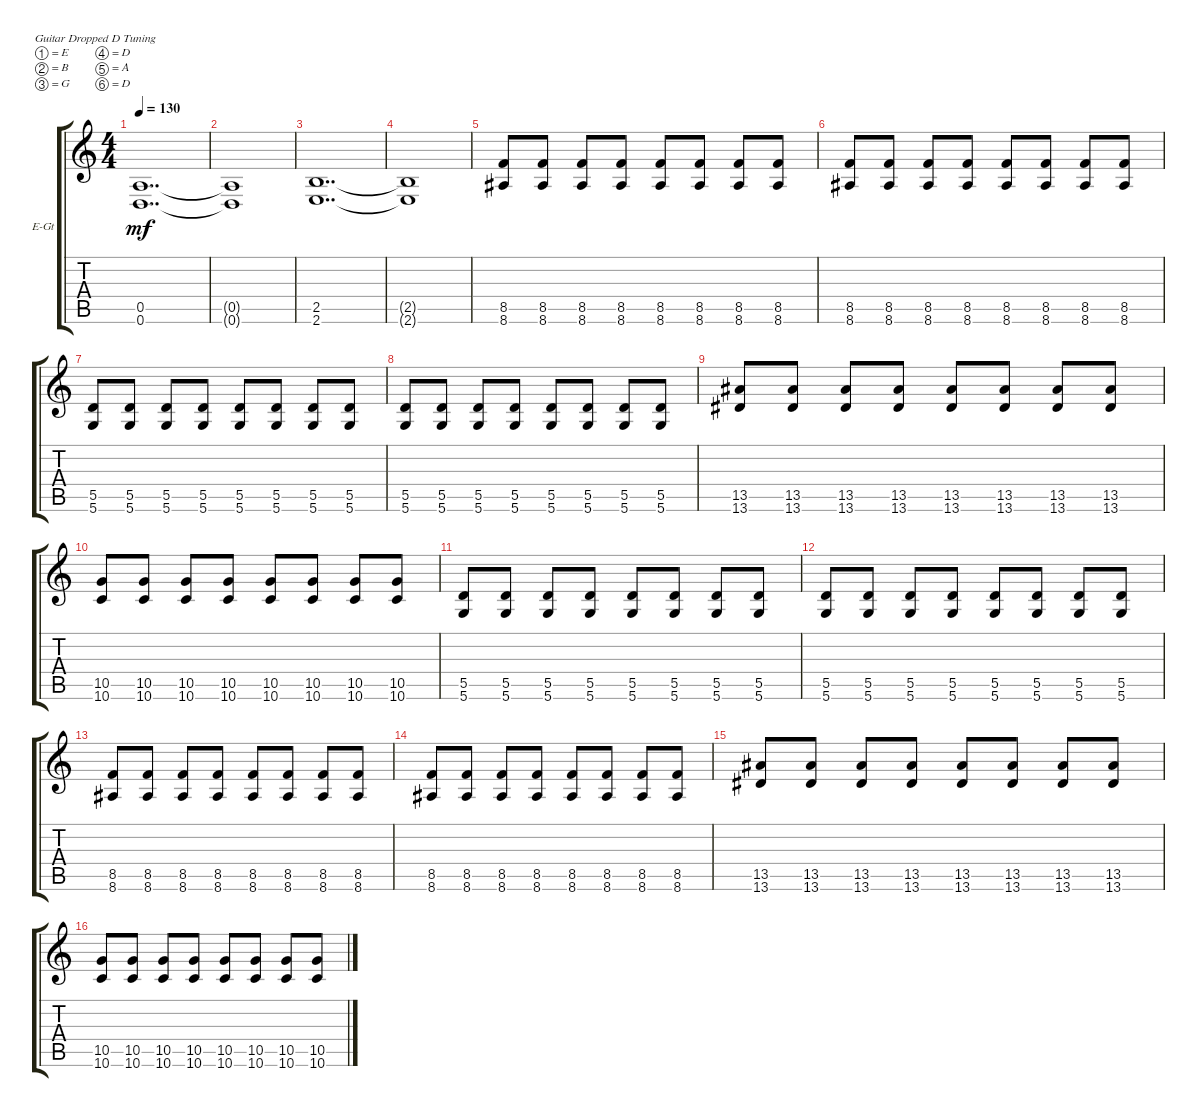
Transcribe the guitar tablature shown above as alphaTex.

\defaultSystemsLayout 4
\bracketExtendMode groupsimilarinstruments
\firstSystemTrackNameOrientation horizontal
\otherSystemsTrackNameOrientation horizontal
\track ("Electric Guitar" "E-Gt") {instrument distortionguitar}
\staff {score tabs}
\tuning (E4 B3 G3 D3 A2 D2)
\ts (4 4)
\tempo 130
\clef g2
\ks c
(0.6 0.5).1{dd dy mf} |
(0.6{t} 0.5{t}).1 |
(2.6 2.5).1{dd} |
(2.6{t} 2.5{t}).1 |
(8.6 8.5).8 (8.5 8.6).8 (8.6 8.5).8 (8.5 8.6).8 (8.6 8.5).8 (8.5 8.6).8 (8.6 8.5).8 (8.5 8.6).8 |
(8.6 8.5).8 (8.5 8.6).8 (8.6 8.5).8 (8.5 8.6).8 (8.6 8.5).8 (8.5 8.6).8 (8.6 8.5).8 (8.5 8.6).8 |
(5.6 5.5).8 (5.6 5.5).8 (5.6 5.5).8 (5.6 5.5).8 (5.6 5.5).8 (5.6 5.5).8 (5.6 5.5).8 (5.6 5.5).8 |
(5.6 5.5).8 (5.6 5.5).8 (5.6 5.5).8 (5.6 5.5).8 (5.6 5.5).8 (5.6 5.5).8 (5.6 5.5).8 (5.6 5.5).8 |
(13.6 13.5).8 (13.6 13.5).8 (13.6 13.5).8 (13.6 13.5).8 (13.6 13.5).8 (13.6 13.5).8 (13.6 13.5).8 (13.6 13.5).8 |
(10.6 10.5).8 (10.6 10.5).8 (10.6 10.5).8 (10.6 10.5).8 (10.6 10.5).8 (10.6 10.5).8 (10.6 10.5).8 (10.6 10.5).8 |
(5.6 5.5).8 (5.6 5.5).8 (5.6 5.5).8 (5.6 5.5).8 (5.6 5.5).8 (5.6 5.5).8 (5.6 5.5).8 (5.6 5.5).8 |
(5.6 5.5).8 (5.6 5.5).8 (5.6 5.5).8 (5.6 5.5).8 (5.6 5.5).8 (5.6 5.5).8 (5.6 5.5).8 (5.6 5.5).8 |
(8.5 8.6).8 (8.5 8.6).8 (8.5 8.6).8 (8.5 8.6).8 (8.5 8.6).8 (8.5 8.6).8 (8.5 8.6).8 (8.5 8.6).8 |
(8.5 8.6).8 (8.5 8.6).8 (8.5 8.6).8 (8.5 8.6).8 (8.5 8.6).8 (8.5 8.6).8 (8.5 8.6).8 (8.5 8.6).8 |
(13.6 13.5).8 (13.6 13.5).8 (13.6 13.5).8 (13.6 13.5).8 (13.6 13.5).8 (13.6 13.5).8 (13.6 13.5).8 (13.6 13.5).8 |
(10.6 10.5).8 (10.6 10.5).8 (10.6 10.5).8 (10.6 10.5).8 (10.6 10.5).8 (10.6 10.5).8 (10.6 10.5).8 (10.6 10.5).8
